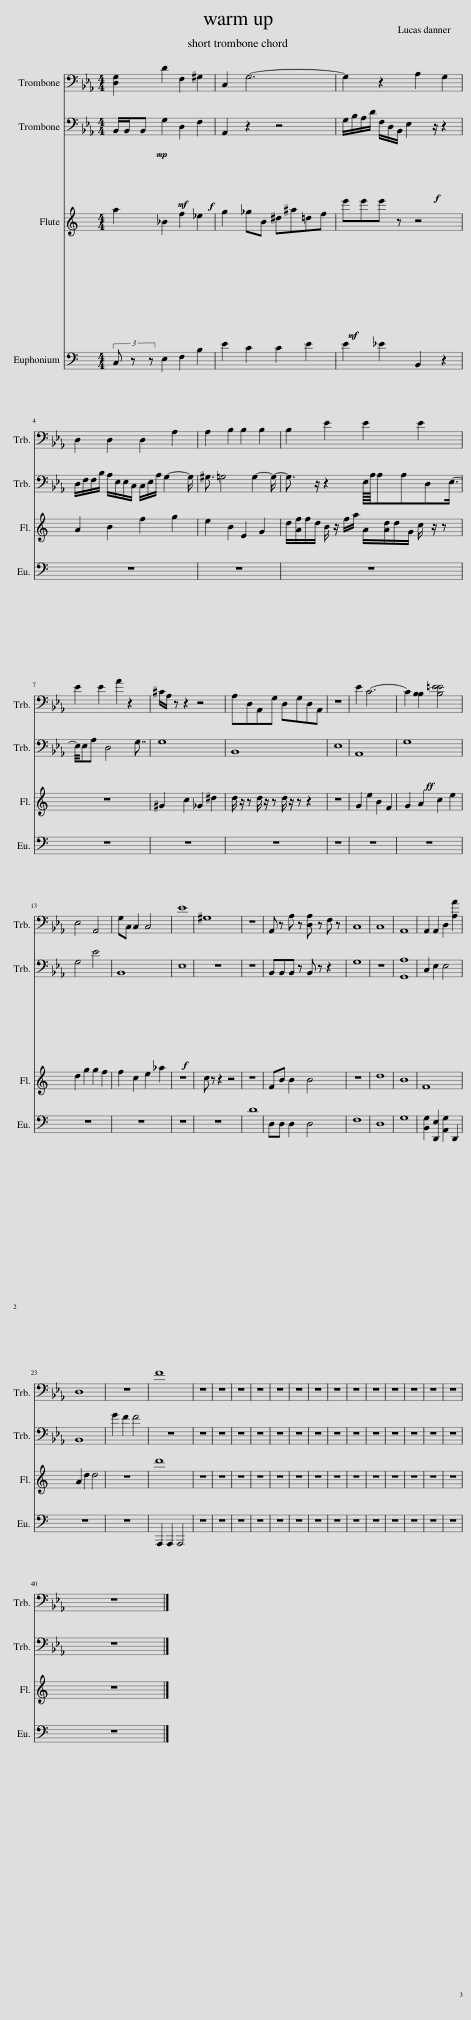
X:1
%%score 1 2 3 4
L:1/8
M:4/4
I:linebreak $
K:Eb
V:1 bass
V:2 bass
V:3 treble
V:4 bass
V:1
 [D,G,]2 D2 F,2 ^G,2 | C,2 G,6- | G,2 z2 A,2 G,2 |$ D,2 D,2 D,2 A,2 | A,2 B,2 B,2 B,2 | %5
 B,2 E2 E2 E2 |$ E2 E2 A2 z2 | ^C/A,/ z z2 z4 | A,D,A,,G, D,G,D,A,, | z8 | %10
 E2 C6- | C2 [B,B,]2 [B,E=E]4 |$ E,4 A,,4 | G,C, C,2 C,4 | E8 | %15
 ^G,8 | z8 | A,, z A, z [D,A,] z F, z | C,8 | C,8 | %20
 A,,8 | A,,2 A,,2 D,2 [A,A]2 |$ D,8 | z8 | F8 | %25
 z8 | z8 | z8 | z8 | z8 | %30
 z8 | z8 | z8 | z8 | z8 | %35
 z8 | z8 | z8 | z8 |$ z8 |] %40
V:2
!mp! B,,/!mf!B,,/!f!B,, G,2 D,2 F,2 | A,,2 z2 z4 |!f! G,/B,/A,/D/ F,/D,/B,,/ E,2 z/ z2 |$ D,/F,/F,/B,/ A,/E,/E,/C,/ C,/E,/A,/ G,2- G,/ | ^G,3/2 =G,4 G,2- G,/- | %5
 G,3/2 z/ z2 E,/8A,/8A,A,D,E,3/4- |$ E,/4E,A, D,4 G,7/4 | G,8 | B,,8 | E,8 | %10
 A,,8 |!ff! G,8 |$ G,4 E4 | B,,8!f! | E,8 | %15
 z8 | z8 | B,,B,,B,, z B,, z z2 | G,8 | z8 | %20
 [G,,A,]8 | C,2 E,2 E,4 |$ B,,8 | G2 F2 F4 | z8 | %25
 z8 | z8 | z8 | z8 | z8 | %30
 z8 | z8 | z8 | z8 | z8 | %35
 z8 | z8 | z8 | z8 |$ z8 |] %40
V:3
[K:C] a2 _B2 f2 _e2 | g2 _gB ^d^a=df |!mf! e'e'e' z z4 |$ A2 B2 f2 g2 | e2 B2 E2 G2 | %5
 d/[Af]/f/d/ B/ z/ f/a/ A/[Ad]/d/G/ c/ z/ z |$ z8 | ^G2 c2 _G2 ^d2 | d/ z/ z d/ z/ z d/ z/ z z2 | z8 | %10
 G2 e2 B2 F2 | G2 A2 c2 e2 |$ d2 g2 g2 f2 | f2 c2 e2 _a2 | z8 | %15
 c z z2 z4 | z8 | FB B2 B4 | z8 | d8 | %20
 B8 | F8 |$ A2 d2 d4 | z8 | d'8 | %25
 z8 | z8 | z8 | z8 | z8 | %30
 z8 | z8 | z8 | z8 | z8 | %35
 z8 | z8 | z8 | z8 |$ z8 |] %40
V:4
[K:C] (3C, z z E,2 F,2 B,2 | E2 C2 C2 E2 | E2 _E2 B,,2 z2 |$ z8 | z8 | %5
 z8 |$ z8 | z8 | z8 | z8 | %10
 z8 | z8 |$ z8 | z8 | z8 | %15
 z8 | D8 | D,D, D,2 D,4 | F,8 | D,8 | %20
 G,8 | [B,,G,]2 [D,,E,]2 [A,,G,]2 D,,2 |$ z8 | z8 | A,,,2 A,,,2 A,,,4 | %25
 z8 | z8 | z8 | z8 | z8 | %30
 z8 | z8 | z8 | z8 | z8 | %35
 z8 | z8 | z8 | z8 |$ z8 |] %40
